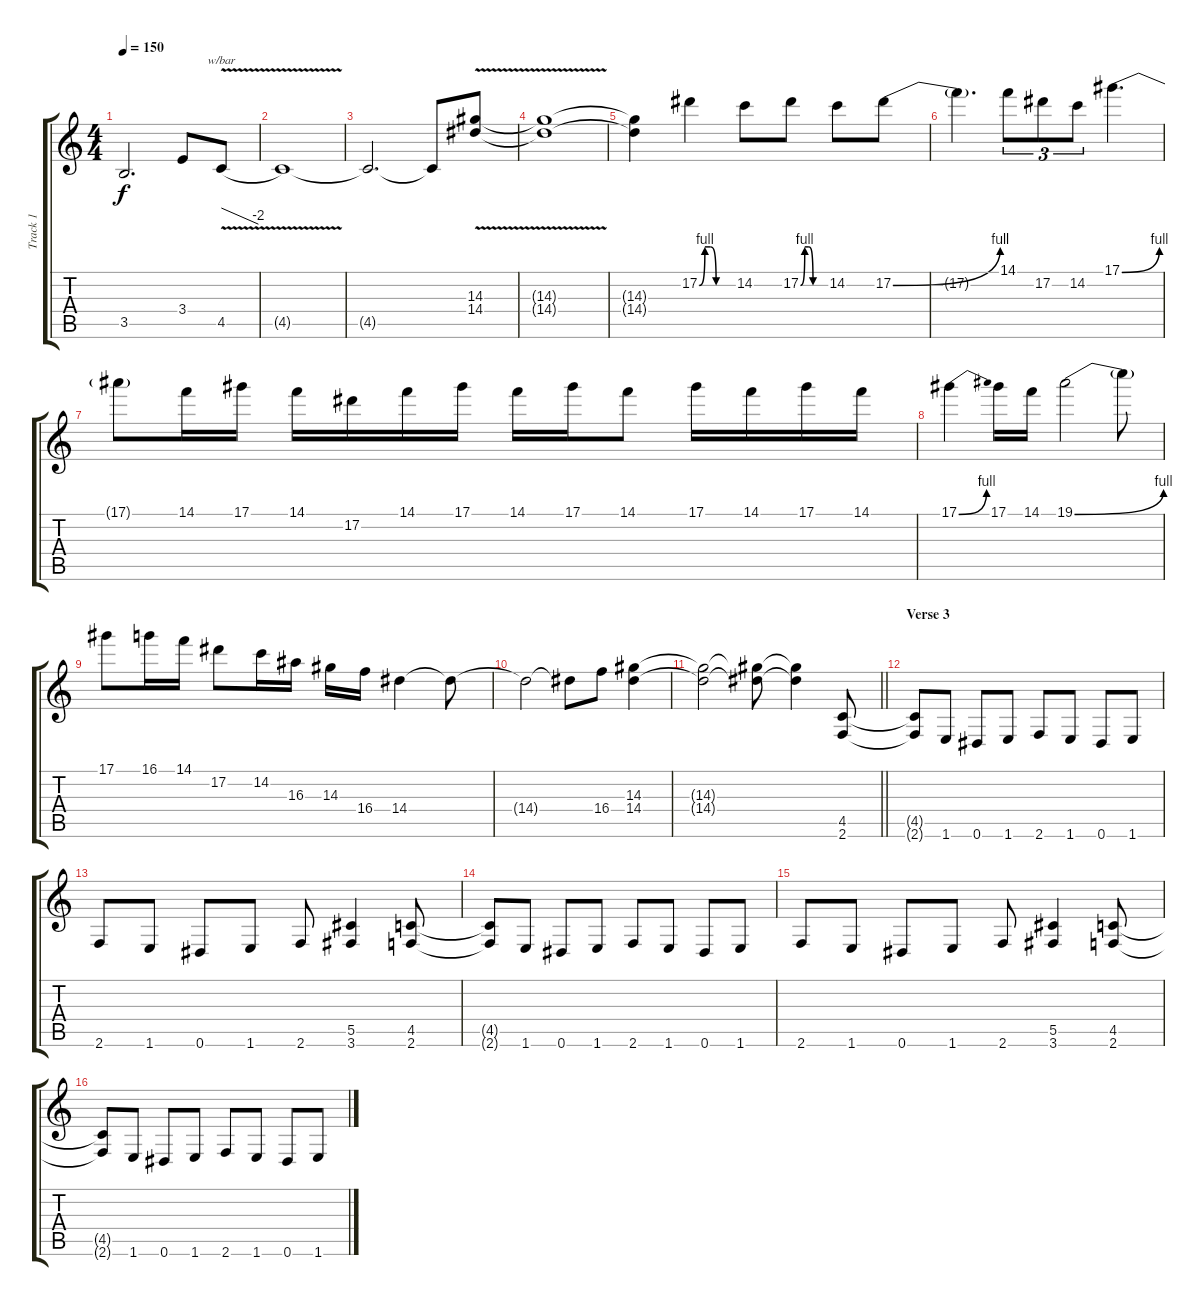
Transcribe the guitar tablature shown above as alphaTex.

\track ("Track 1" "Track 1") {instrument distortionguitar}
\staff {score tabs}
\tuning (Eb4 Bb3 Gb3 Db3 Ab2 Eb2) {hide}
\ts (4 4)
\tempo 150
\clef g2
\ks c
3.5{t}.2{d dy f} 3.4.8 4.5{v}.8{tbe (dive default 0 0 60 -8)} |
4.5{t}.1 |
4.5{t}.2{d} 4.5{t}.8 (14.3{v} 14.4{v}).8 |
(14.3{t} 14.4{t}).1 |
(14.3{t} 14.4{t}).4 17.2{be (custom 0 0 10 4 20 4 30 0 60 0)}.4 14.2.8 17.2{be (custom 0 0 10 4 20 4 30 0 60 0)}.8 14.2.8 17.2{be (bend 0 0 60 4)}.8 |
17.2{t}.4{d} 14.1.8{tu (3 2)} 17.2.8{tu (3 2)} 14.2.8{tu (3 2)} 17.1{be (bend 0 0 60 4)}.4{d} |
17.1{t}.8 14.1.16 17.1.16 14.1.16 17.2.16 14.1.16 17.1.16 14.1.16 17.1.16 14.1.8 17.1.16 14.1.16 17.1.16 14.1.16 |
17.1{be (bend 0 0 60 4)}.4 17.1.16 14.1.16 19.1{be (bend 0 0 60 4)}.2 19.1{t}.8 |
17.1.8 16.1.16 14.1.16 17.2.8 14.2.16 16.3.16 14.3.16 16.4.16 14.4.4 14.4{t}.8 |
14.4{t}.2 14.4{t}.8 16.4.8 (14.3 14.4).4 |
\barLineRight lightlight
(14.3{t} 14.4{t}).2 (14.3{t} 14.4{t}).8 (14.3{t} 14.4{t}).4 (4.5 2.6).8 |
\section ("" "Verse 3")
(4.5{t} 2.6{t}).8 1.6.8 0.6.8 1.6.8 2.6.8 1.6.8 0.6.8 1.6.8 |
2.6.8 1.6.8 0.6.8 1.6.8 2.6.8 (5.5 3.6).4 (4.5 2.6).8 |
(4.5{t} 2.6{t}).8 1.6.8 0.6.8 1.6.8 2.6.8 1.6.8 0.6.8 1.6.8 |
2.6.8 1.6.8 0.6.8 1.6.8 2.6.8 (5.5 3.6).4 (4.5 2.6).8 |
(4.5{t} 2.6{t}).8 1.6.8 0.6.8 1.6.8 2.6.8 1.6.8 0.6.8 1.6.8
